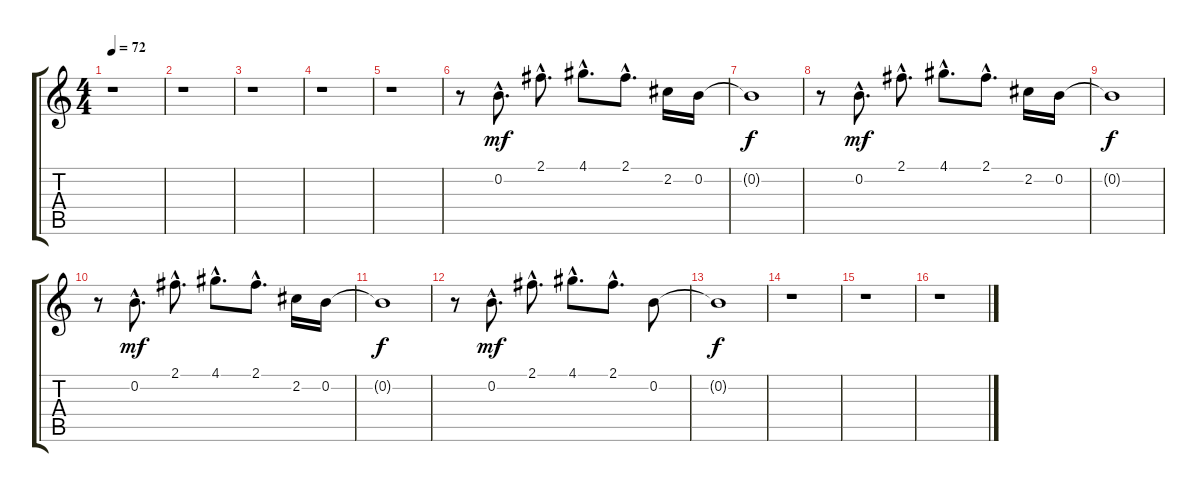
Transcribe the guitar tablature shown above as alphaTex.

\track "" {instrument acousticguitarsteel}
\staff {score tabs}
\tuning (E4 B3 G3 D3 A2 E2) {hide}
\ts (4 4)
\tempo 72
\clef g2
\ks c
r.1{dy f} |
r.1 |
r.1 |
r.1 |
r.1 |
r.8 0.2{hac}.8{d dy mf} 2.1{hac}.8{d} 4.1{hac}.8{d} 2.1{hac}.8{d} 2.2.16 0.2.16 |
0.2{t}.1{dy f} |
r.8 0.2{hac}.8{d dy mf} 2.1{hac}.8{d} 4.1{hac}.8{d} 2.1{hac}.8{d} 2.2.16 0.2.16 |
0.2{t}.1{dy f} |
r.8 0.2{hac}.8{d dy mf} 2.1{hac}.8{d} 4.1{hac}.8{d} 2.1{hac}.8{d} 2.2.16 0.2.16 |
0.2{t}.1{dy f} |
r.8 0.2{hac}.8{d dy mf} 2.1{hac}.8{d} 4.1{hac}.8{d} 2.1{hac}.8{d} 0.2.8 |
0.2{t}.1{dy f} |
r.1 |
r.1 |
r.1
